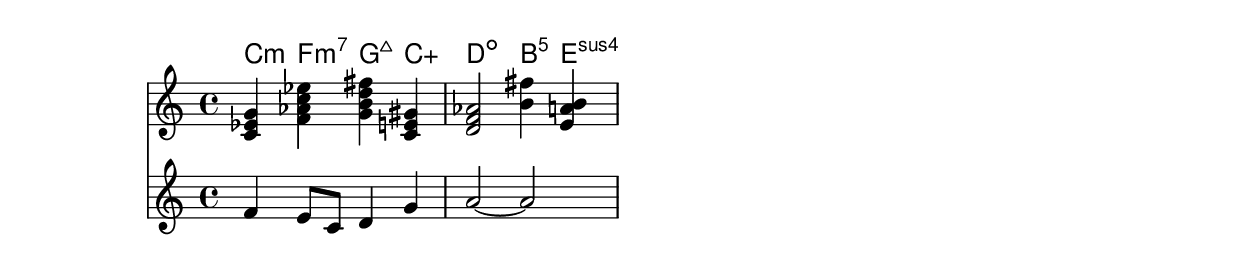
melody = \relative c' {
  \clef treble
  \key c \major
  \time 4/4

  f4 e8[ c] d4 g
  a2 ~ a
}

harmonies = \chordmode {
  c4:m f:min7 g:maj c:aug
  d2:dim b4:5 e:sus
}

\score {
  <<
    \new ChordNames {
      \set chordChanges = ##t
      \harmonies
    }
    {
      \harmonies
    }
    \new Staff \melody
  >>
  \layout{ }
  \midi { }
}
